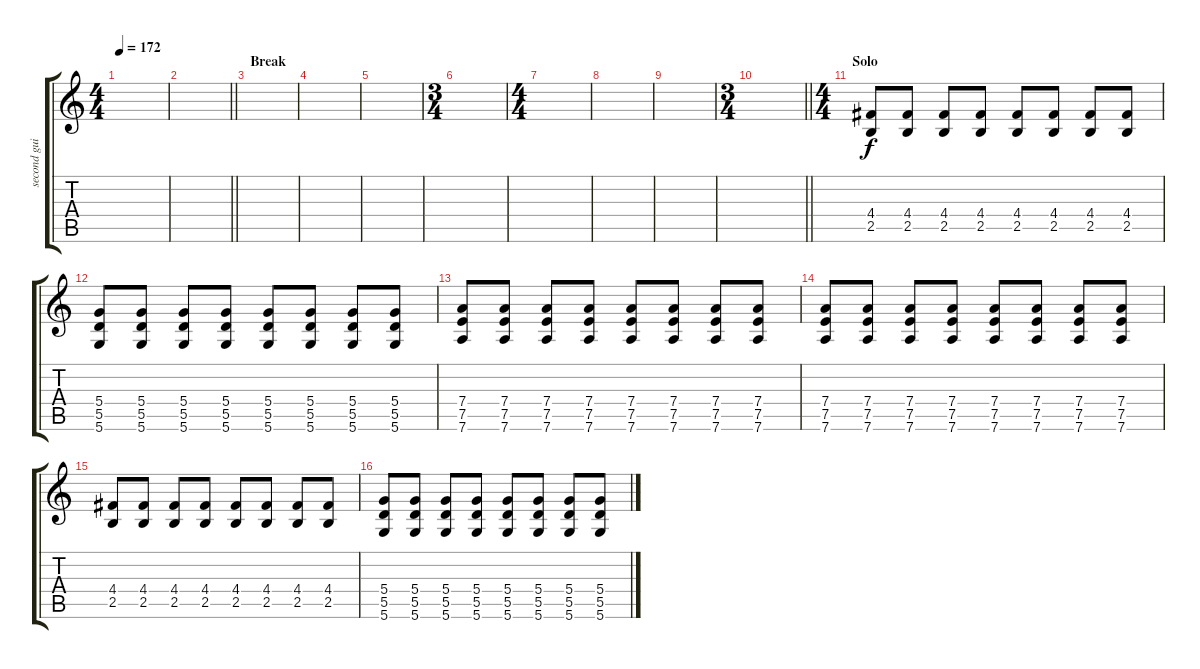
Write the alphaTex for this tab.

\track ("second guitar" "second gui") {instrument overdrivenguitar}
\staff {score tabs}
\tuning (E4 B3 G3 D3 A2 D2) {hide}
\ts (4 4)
\tempo 172
\clef g2
\ks c
|
\barLineRight lightlight
|
\section ("" "Break")
|
|
|
\ts (3 4)
|
\ts (4 4)
|
|
|
\ts (3 4)
\barLineRight lightlight
|
\ts (4 4)
\section ("" "Solo")
(4.4 2.5).8 (4.4 2.5).8 (4.4 2.5).8 (4.4 2.5).8 (4.4 2.5).8 (4.4 2.5).8 (4.4 2.5).8 (4.4 2.5).8 |
(5.4 5.5 5.6).8 (5.4 5.5 5.6).8 (5.4 5.5 5.6).8 (5.4 5.5 5.6).8 (5.4 5.5 5.6).8 (5.4 5.5 5.6).8 (5.4 5.5 5.6).8 (5.4 5.5 5.6).8 |
(7.4 7.5 7.6).8 (7.4 7.5 7.6).8 (7.4 7.5 7.6).8 (7.4 7.5 7.6).8 (7.4 7.5 7.6).8 (7.4 7.5 7.6).8 (7.4 7.5 7.6).8 (7.4 7.5 7.6).8 |
(7.4 7.5 7.6).8 (7.4 7.5 7.6).8 (7.4 7.5 7.6).8 (7.4 7.5 7.6).8 (7.4 7.5 7.6).8 (7.4 7.5 7.6).8 (7.4 7.5 7.6).8 (7.4 7.5 7.6).8 |
(4.4 2.5).8 (4.4 2.5).8 (4.4 2.5).8 (4.4 2.5).8 (4.4 2.5).8 (4.4 2.5).8 (4.4 2.5).8 (4.4 2.5).8 |
(5.4 5.5 5.6).8 (5.4 5.5 5.6).8 (5.4 5.5 5.6).8 (5.4 5.5 5.6).8 (5.4 5.5 5.6).8 (5.4 5.5 5.6).8 (5.4 5.5 5.6).8 (5.4 5.5 5.6).8
